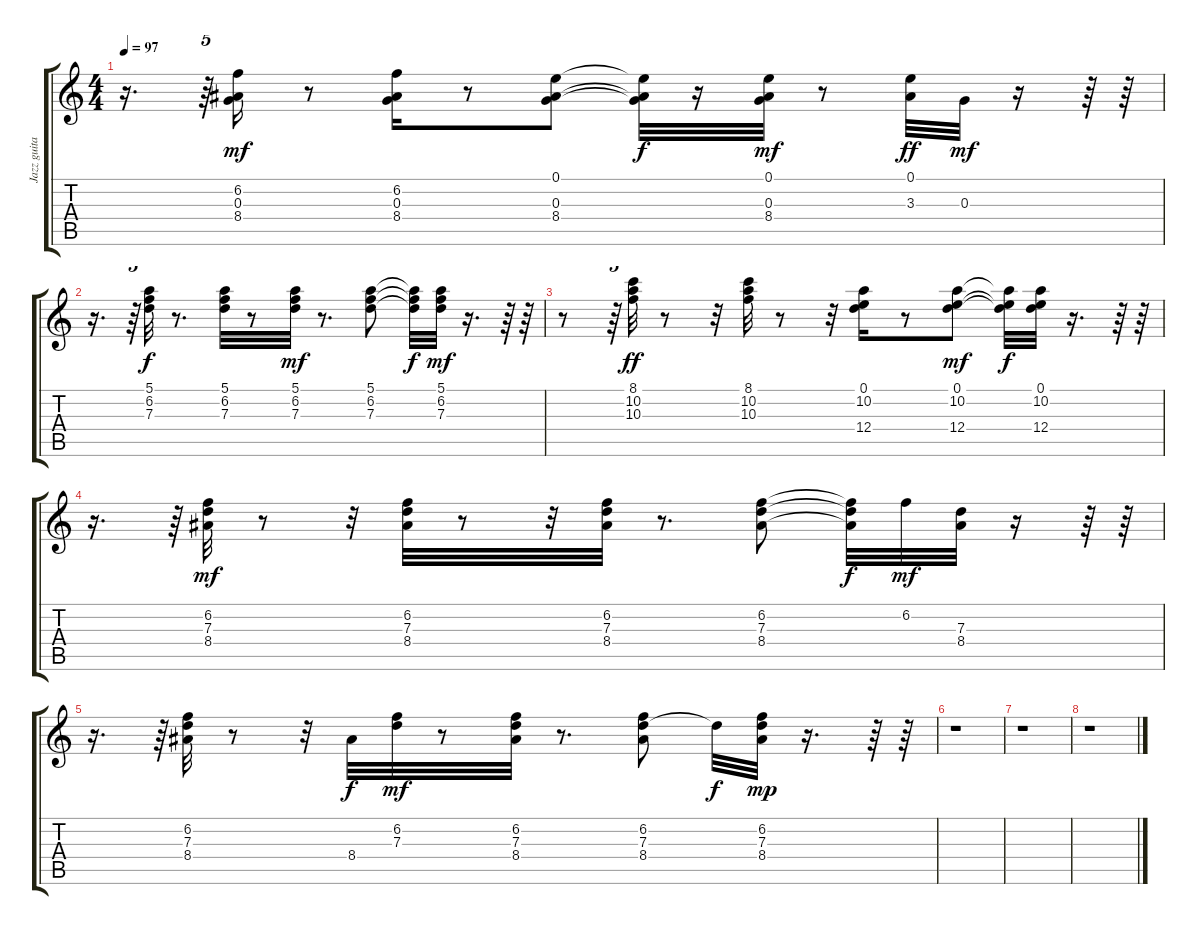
\track ("Jazz guitar" "Jazz guita") {instrument electricguitarjazz}
\staff {score tabs}
\tuning (E4 B3 G3 D3 A2 E2) {hide}
\ts (4 4)
\tempo 97
\clef g2
\ks c
r.16{d dy mf} r.64{tu (5 4)} (6.2 0.3 8.4).16 r.8 (6.2 0.3 8.4).16 r.8 (0.1 0.3 8.4).8 (0.1{t} 0.3{t} 8.4{t}).32{dy f} r.16 (0.1 0.3 8.4).32{dy mf} r.8 (0.1 3.3).32{dy ff} 0.3.32{dy mf} r.16 r.64 r.64 |
r.16{d} r.64{tu (5 4)} (5.1 6.2 7.3).32{dy f} r.8{d} (5.1 6.2 7.3).32 r.8 (5.1 6.2 7.3).32{dy mf} r.8{d} (5.1 6.2 7.3).8 (5.1{t} 6.2{t} 7.3{t}).32{dy f} (5.1 6.2 7.3).32{dy mf} r.16{d} r.64 r.64 |
r.8 r.64{tu (5 4)} (8.1 10.2 10.3).32{dy ff} r.8 r.32 (8.1 10.2 10.3).32 r.8 r.32 (0.1 10.2 12.4).16 r.8 (0.1 10.2 12.4).8{dy mf} (0.1{t} 10.2{t} 12.4{t}).32{dy f} (0.1 10.2 12.4).32 r.16{d} r.64 r.64 |
r.16{d} r.64{tu (5 4)} (6.2 7.3 8.4).32{dy mf} r.8 r.32 (6.2 7.3 8.4).32 r.8 r.32 (6.2 7.3 8.4).32 r.8{d} (6.2 7.3 8.4).8 (6.2{t} 7.3{t} 8.4{t}).32{dy f} 6.2.32{dy mf} (7.3 8.4).32 r.16 r.64 r.64 |
r.16{d} r.64{tu (5 4)} (6.2 7.3 8.4).32 r.8 r.32 8.4.32{dy f} (6.2 7.3).32{dy mf} r.8 (6.2 7.3 8.4).32 r.8{d} (6.2 7.3 8.4).8 7.3{t}.32{dy f} (6.2 7.3 8.4).32{dy mp} r.16{d} r.64 r.64 |
r.1 |
r.1 |
r.1
